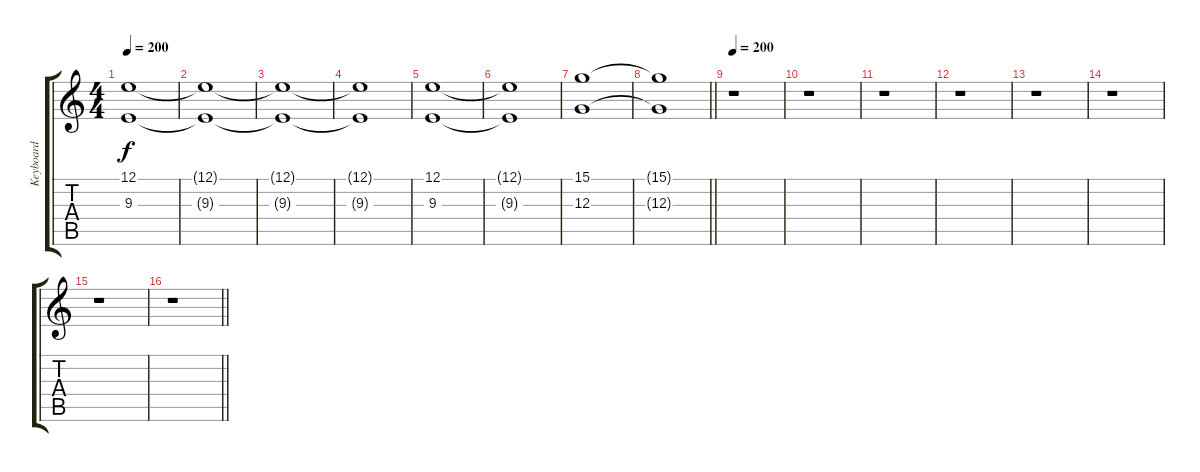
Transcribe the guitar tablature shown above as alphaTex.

\track ("Keyboard" "Keyboard") {instrument pad3polysynth}
\staff {score tabs}
\tuning (E4 B3 G3 D3 A2 E2) {hide}
\ts (4 4)
\section ("" "")
\tempo 200
\clef g2
\ks c
(12.1 9.3).1{dy f volume 14 instrument seashore} |
(12.1{t} 9.3{t}).1 |
(12.1{t} 9.3{t}).1 |
(12.1{t} 9.3{t}).1 |
(12.1 9.3).1 |
(12.1{t} 9.3{t}).1 |
(15.1 12.3).1 |
\barLineRight lightlight
(15.1{t} 12.3{t}).1 |
\section ("" "")
\tempo 200
r.1 |
r.1 |
r.1 |
r.1 |
r.1 |
r.1 |
r.1 |
\barLineRight lightlight
r.1
